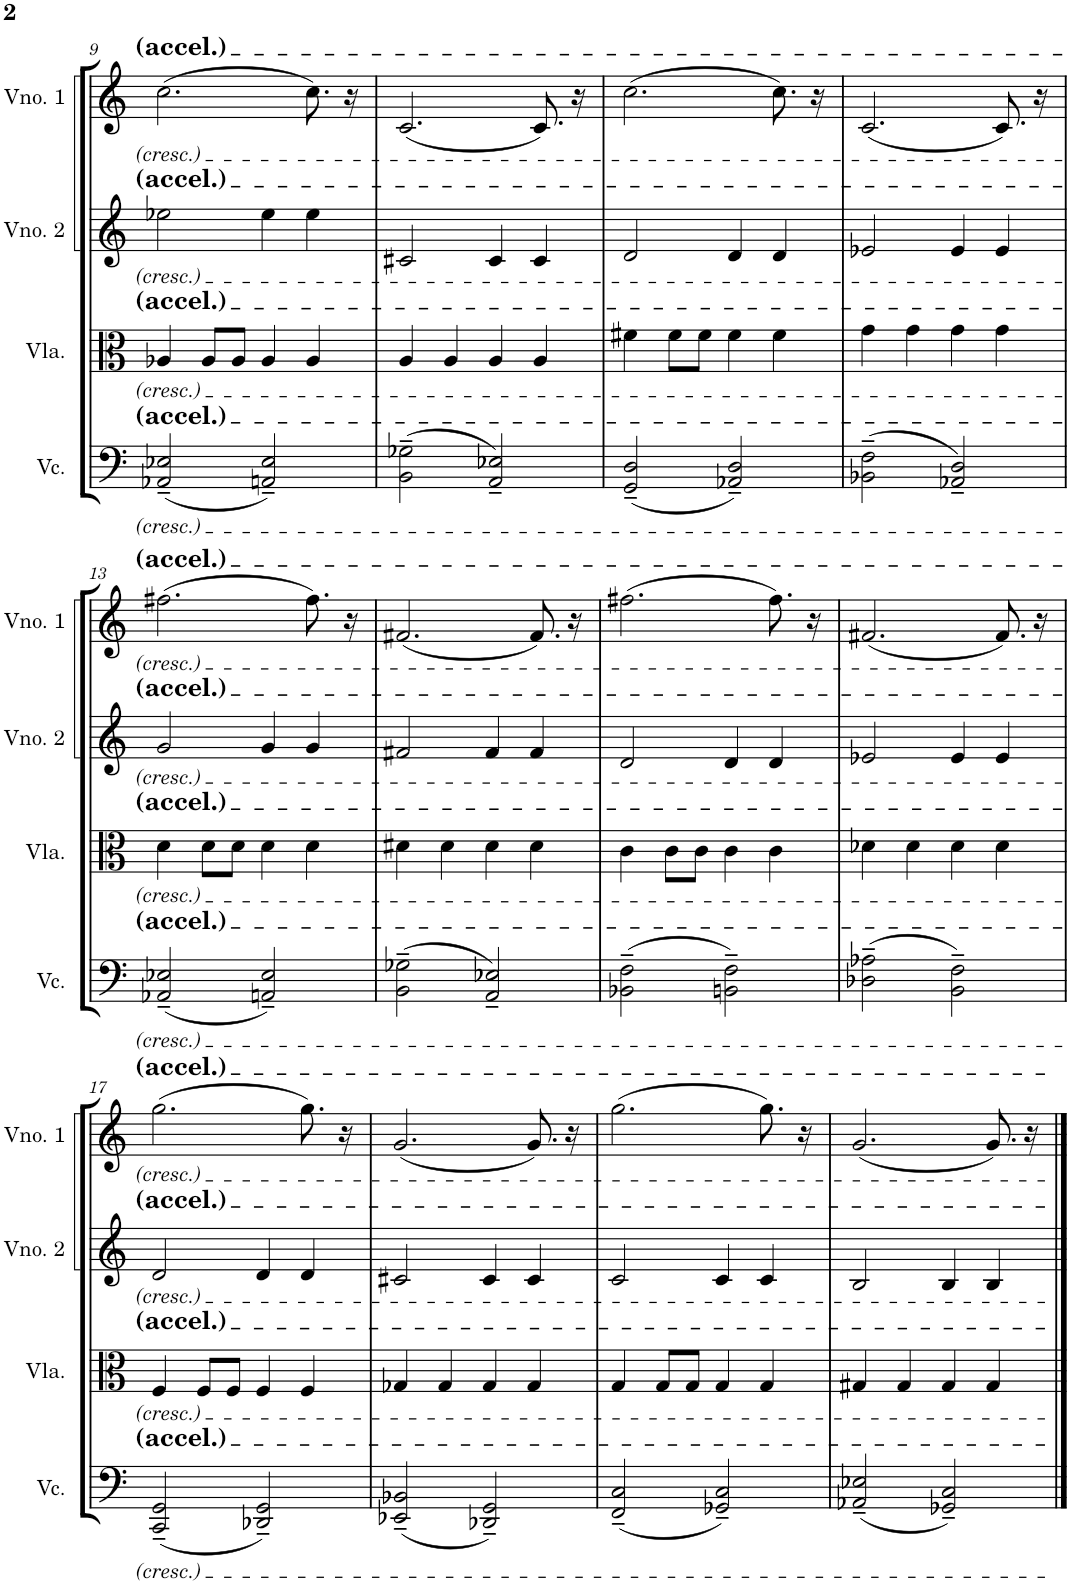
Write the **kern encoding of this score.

**kern	**kern	**kern	**kern
*part4	*part3	*part2	*part1
*staff4	*staff3	*staff2	*staff1
*I"Violoncelo	*I"Viola	*I"Violino 2	*I"Violino 1
*I'Vc.	*I'Vla.	*I'Vno. 2	*I'Vno. 1
!!LO:PB:g=z
*clefF4	*clefC3	*clefG2	*clefG2
*k[]	*k[]	*k[]	*k[]
*M4/4	*M4/4	*M4/4	*M4/4
=9	=9	=9	=9
(2AA-X/~ 2E-X/~	4A-X/	2ee-X\	(2.cc\
.	8A-/L	.	.
.	8A-/J	.	.
2AAn/~ 2E-/~)	4A-/	4ee-\	.
.	4A-/	4ee-\	8.cc\)
.	.	.	16r
=10	=10	=10	=10
(2BB\~ 2G-X\~	4A/	2c#X/	(2.c/
.	4A/	.	.
2AA/~ 2E-X/~)	4A/	4c#/	.
.	4A/	4c#/	8.c/)
.	.	.	16r
=11	=11	=11	=11
(2GG/~ 2D/~	4f#X\	2d/	(2.cc\
.	8f#\L	.	.
.	8f#\J	.	.
2AA-X/~ 2D/~)	4f#\	4d/	.
.	4f#\	4d/	8.cc\)
.	.	.	16r
=12	=12	=12	=12
(2BB-X\~ 2F\~	4g\	2e-X/	(2.c/
.	4g\	.	.
2AA-X/~ 2D/~)	4g\	4e-/	.
.	4g\	4e-/	8.c/)
.	.	.	16r
!!LO:LB:g=z
=13	=13	=13	=13
(2AA-X/~ 2E-X/~	4d\	2g/	(2.ff#X\
.	8d\L	.	.
.	8d\J	.	.
2AAn/~ 2E-/~)	4d\	4g/	.
.	4d\	4g/	8.ff#\)
.	.	.	16r
=14	=14	=14	=14
(2BB\~ 2G-X\~	4d#X\	2f#X/	(2.f#X/
.	4d#\	.	.
2AA/~ 2E-X/~)	4d#\	4f#/	.
.	4d#\	4f#/	8.f#/)
.	.	.	16r
=15	=15	=15	=15
(2BB-X\~ 2F\~	4c\	2d/	(2.ff#X\
.	8c\L	.	.
.	8c\J	.	.
2BBn\~ 2F\~)	4c\	4d/	.
.	4c\	4d/	8.ff#\)
.	.	.	16r
=16	=16	=16	=16
(2D-X\~ 2A-X\~	4d-X\	2e-X/	(2.f#X/
.	4d-\	.	.
2BB\~ 2F\~)	4d-\	4e-/	.
.	4d-\	4e-/	8.f#/)
.	.	.	16r
!!LO:LB:g=z
=17	=17	=17	=17
(2CC/~ 2GG/~	4F/	2d/	(2.gg\
.	8F/L	.	.
.	8F/J	.	.
2DD-X/~ 2GG/~)	4F/	4d/	.
.	4F/	4d/	8.gg\)
.	.	.	16r
=18	=18	=18	=18
(2EE-X/~ 2BB-X/~	4G-X/	2c#X/	(2.g/
.	4G-/	.	.
2DD-X/~ 2GG/~)	4G-/	4c#/	.
.	4G-/	4c#/	8.g/)
.	.	.	16r
=19	=19	=19	=19
(2FF/~ 2C/~	4G/	2c/	(2.gg\
.	8G/L	.	.
.	8G/J	.	.
2GG-X/~ 2C/~)	4G/	4c/	.
.	4G/	4c/	8.gg\)
.	.	.	16r
=20	=20	=20	=20
(2AA-X/~ 2E-X/~	4G#X/	2B/	(2.g/
.	4G#/	.	.
2GG-X/~ 2C/~)	4G#/	4B/	.
.	4G#/	4B/	8.g/)
.	.	.	16r
==	==	==	==
*-	*-	*-	*-
